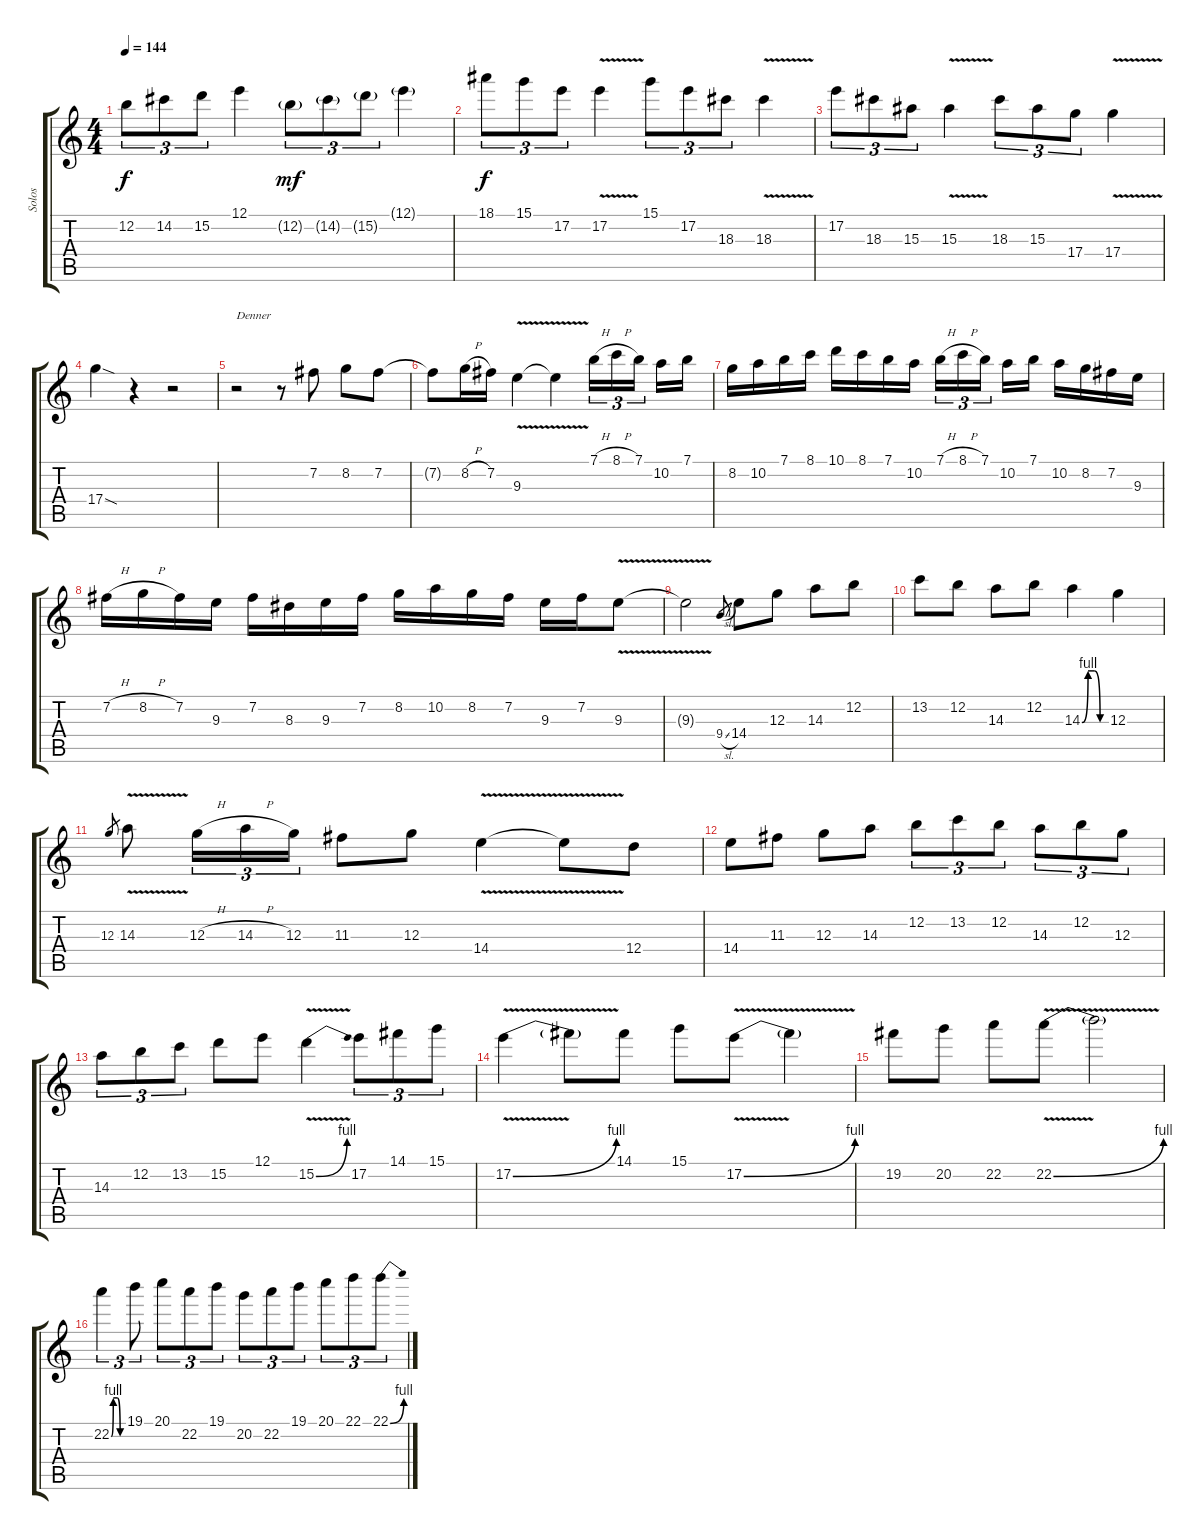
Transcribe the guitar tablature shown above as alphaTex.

\track ("Solos" "Solos") {instrument overdrivenguitar}
\staff {score tabs}
\tuning (E4 B3 G3 D3 A2 E2) {hide}
\ts (4 4)
\tempo 144
\clef g2
\ks c
12.2.8{tu (3 2) dy f} 14.2.8{tu (3 2)} 15.2.8{tu (3 2)} 12.1.4 12.2{g}.8{tu (3 2) dy mf} 14.2{g}.8{tu (3 2)} 15.2{g}.8{tu (3 2)} 12.1{g}.4 |
18.1.8{tu (3 2) dy f} 15.1.8{tu (3 2)} 17.2.8{tu (3 2)} 17.2{v}.4 15.1.8{tu (3 2)} 17.2.8{tu (3 2)} 18.3.8{tu (3 2)} 18.3{v}.4 |
17.2.8{tu (3 2)} 18.3.8{tu (3 2)} 15.3.8{tu (3 2)} 15.3{v}.4 18.3.8{tu (3 2)} 15.3.8{tu (3 2)} 17.4.8{tu (3 2)} 17.4{v}.4 |
17.4{sod}.4 r.4 r.2 |
r.2{txt "Denner"} r.8 7.2.8 8.2.8 7.2.8 |
7.2{t}.8 8.2{h}.16 7.2.16 9.3{v}.4 9.3{t}.4 7.1{h}.16{tu (3 2)} 8.1{h}.16{tu (3 2)} 7.1.16{tu (3 2)} 10.2.16 7.1.16 |
8.2.16 10.2.16 7.1.16 8.1.16 10.1.16 8.1.16 7.1.16 10.2.16 7.1{h}.16{tu (3 2)} 8.1{h}.16{tu (3 2)} 7.1.16{tu (3 2)} 10.2.16 7.1.16 10.2.16 8.2.16 7.2.16 9.3.16 |
7.2{h}.16 8.2{h}.16 7.2.16 9.3.16 7.2.16 8.3.16 9.3.16 7.2.16 8.2.16 10.2.16 8.2.16 7.2.16 9.3.16 7.2.16 9.3{v}.8 |
9.3{t}.2 9.4{sl}.8{gr} 14.4.8 12.3.8 14.3.8 12.2.8 |
13.2.8 12.2.8 14.3.8 12.2.8 14.3{be (custom 0 0 15 4 30 4 45 0 60 0)}.4 12.3.4 |
12.3.8{gr} 14.3{v}.8 12.3{h}.16{tu (3 2)} 14.3{h}.16{tu (3 2)} 12.3.16{tu (3 2)} 11.3.8 12.3.8 14.4{v}.4 14.4{t}.8 12.4.8 |
14.4.8 11.3.8 12.3.8 14.3.8 12.2.8{tu (3 2)} 13.2.8{tu (3 2)} 12.2.8{tu (3 2)} 14.3.8{tu (3 2)} 12.2.8{tu (3 2)} 12.3.8{tu (3 2)} |
14.3.8{tu (3 2)} 12.2.8{tu (3 2)} 13.2.8{tu (3 2)} 15.2.8 12.1.8 15.2{be (bend 0 0 60 4) v}.4 17.2.8{tu (3 2)} 14.1.8{tu (3 2)} 15.1.8{tu (3 2)} |
17.2{be (bend 0 0 60 4) v}.4 17.2{t}.8 14.1.8 15.1.8 17.2{be (bend 0 0 60 4) v}.8 17.2{t}.4 |
19.2.8 20.2.8 22.2.8 22.2{be (bend 0 0 60 4) v}.8 22.2{t}.2 |
22.2{be (custom 0 0 10 4 30 4 45 0 60 0)}.4{tu (3 2)} 19.1.8{tu (3 2)} 20.1.8{tu (3 2)} 22.2.8{tu (3 2)} 19.1.8{tu (3 2)} 20.2.8{tu (3 2)} 22.2.8{tu (3 2)} 19.1.8{tu (3 2)} 20.1.8{tu (3 2)} 22.1.8{tu (3 2)} 22.1{be (bend 0 0 60 4)}.8{tu (3 2)}
